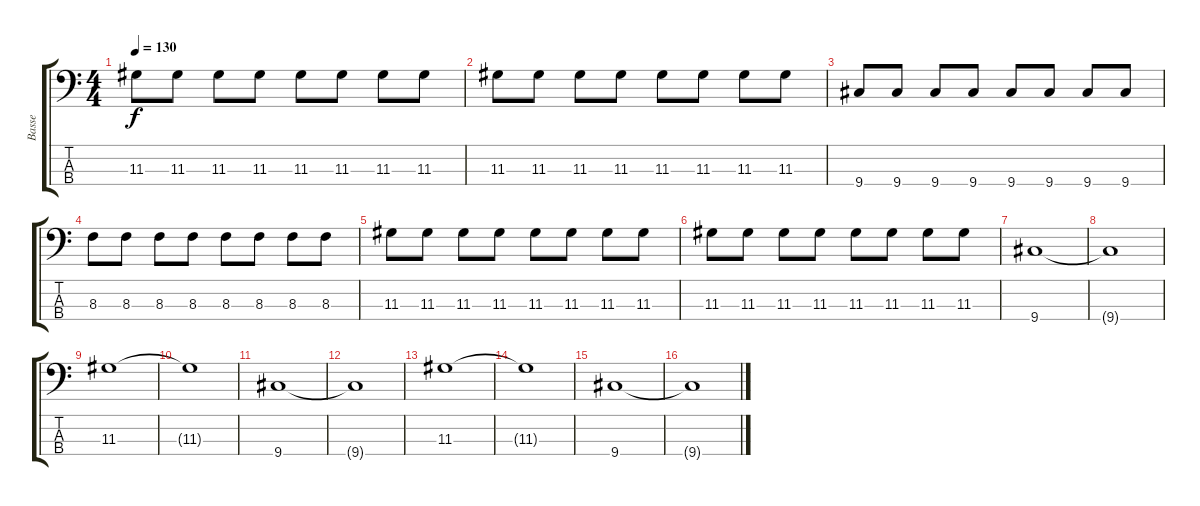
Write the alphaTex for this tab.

\track ("Basse" "Basse") {instrument electricbassfinger}
\staff {score tabs}
\tuning (G2 D2 A1 E1) {hide}
\ts (4 4)
\tempo 130
\clef f4
\ks c
11.3.8{dy f} 11.3.8 11.3.8 11.3.8 11.3.8 11.3.8 11.3.8 11.3.8 |
11.3.8 11.3.8 11.3.8 11.3.8 11.3.8 11.3.8 11.3.8 11.3.8 |
9.4.8 9.4.8 9.4.8 9.4.8 9.4.8 9.4.8 9.4.8 9.4.8 |
8.3.8 8.3.8 8.3.8 8.3.8 8.3.8 8.3.8 8.3.8 8.3.8 |
11.3.8 11.3.8 11.3.8 11.3.8 11.3.8 11.3.8 11.3.8 11.3.8 |
11.3.8 11.3.8 11.3.8 11.3.8 11.3.8 11.3.8 11.3.8 11.3.8 |
9.4.1 |
9.4{t}.1 |
11.3.1 |
11.3{t}.1 |
9.4.1 |
9.4{t}.1 |
11.3.1 |
11.3{t}.1 |
9.4.1 |
9.4{t}.1
